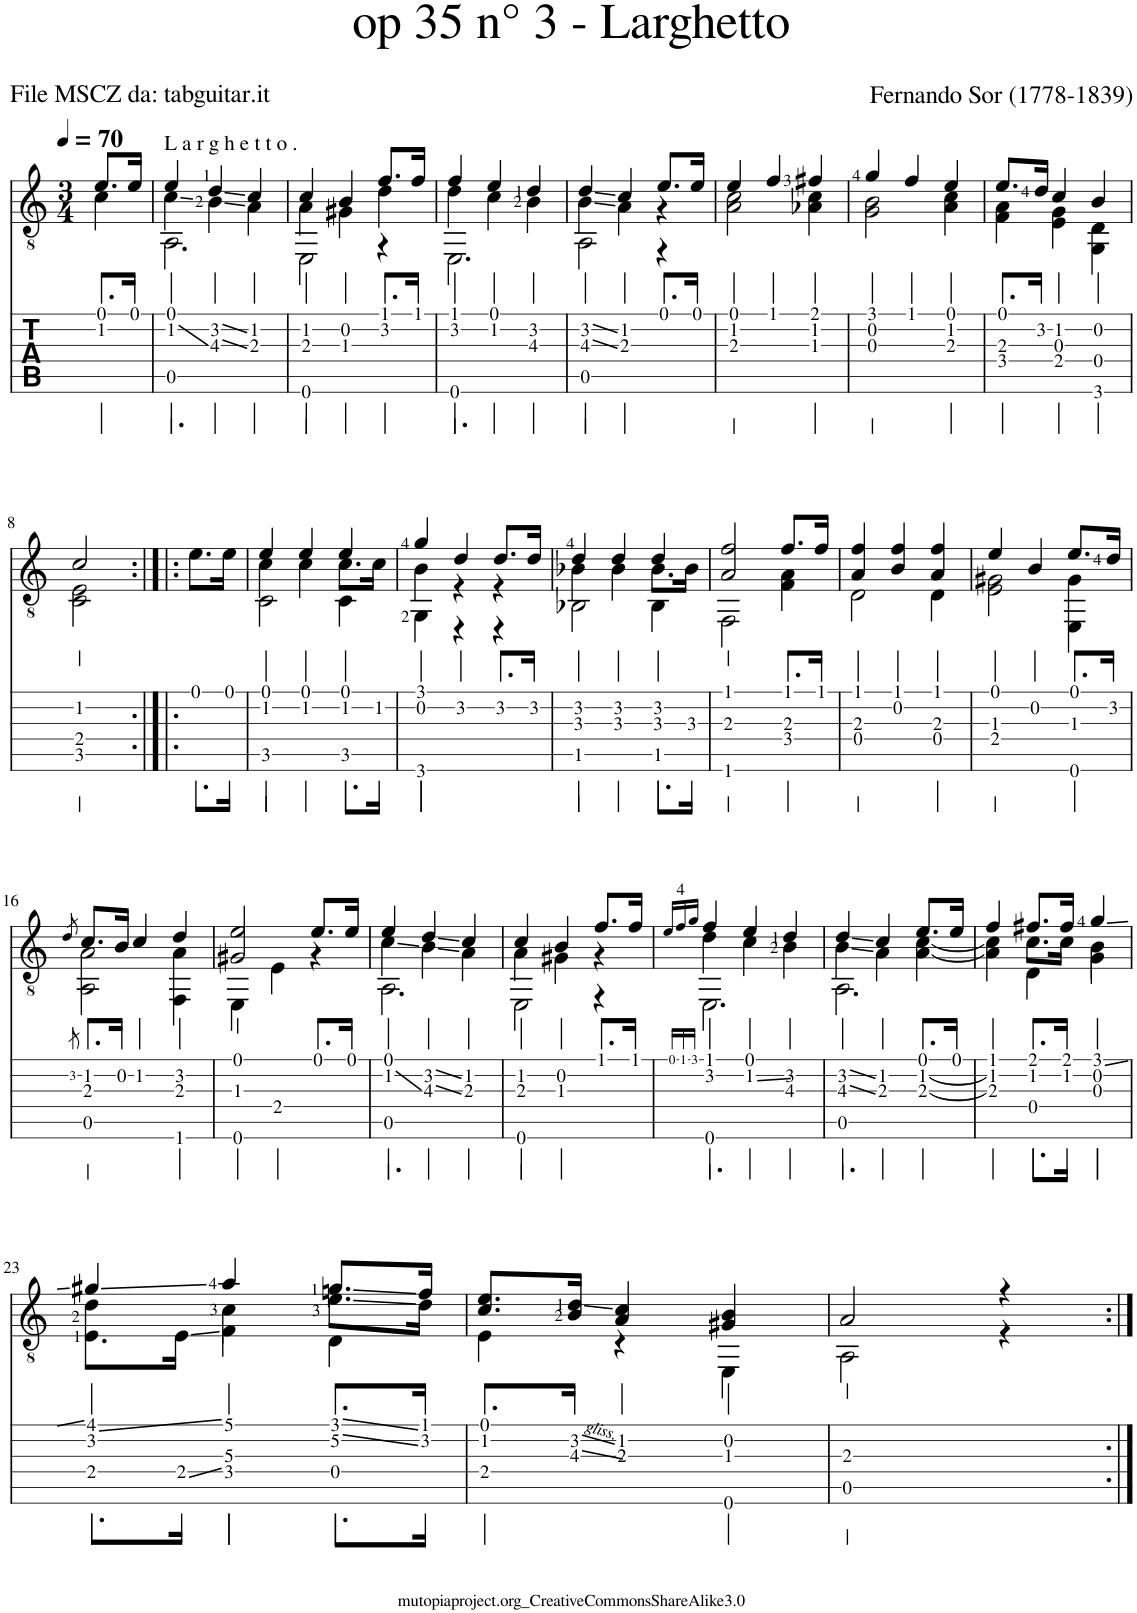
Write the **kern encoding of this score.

**kern	**kern
*part2	*part1
*staff2	*staff1
*I"Chitarra classica (Intavolatura)	*I"Guitar
*stria6	*
*	*clefGv2
*k[]	*k[]
*M3/4	*M3/4
*MM70	*MM70
=	=
*^	*^
8.e/L	4c\	8.e/L	4c\
16e/Jk	.	16e/Jk	.
=1	=1	=1	=1
*	*^	*	*^
!	!	!	!LO:TX:a:t=L a r g h e t t o .	!	!
4e/	4c\	2.AA\	4e/	4c\	2.AA\
4d/	4B\	.	4d/	4B\	.
4c/	4A\	.	4c/	4A\	.
=2	=2	=2	=2	=2	=2
4c/	4A\	2EE\	4c/	4A\	2EE\
4B/	4G#X\	.	4B/	4G#X\	.
8.f/L	4d\	4r	8.f/L	4d\	4r
16f/Jk	.	.	16f/Jk	.	.
=3	=3	=3	=3	=3	=3
4f/	4d\	2.EE\	4f/	4d\	2.EE\
4e/	4c\	.	4e/	4c\	.
4d/	4B\	.	4d/	4B\	.
=4	=4	=4	=4	=4	=4
4d/	4B\	2AA\	4d/	4B\	2AA\
4c/	4A\	.	4c/	4A\	.
8.e/L	4r	4r	8.e/L	4r	4r
16e/Jk	.	.	16e/Jk	.	.
*	*v	*v	*	*	*
*	*	*	*v	*v
=5	=5	=5	=5
4e/	2A\ 2c\	4e/	2A\ 2c\
4f/	.	4f/	.
4f#X/	4A-X\ 4c\	4f#X/	4A-X\ 4c\
=6	=6	=6	=6
4g/	2G\ 2B\	4g/	2G\ 2B\
4f/	.	4f/	.
4e/	4A\ 4c\	4e/	4A\ 4c\
=7	=7	=7	=7
8.e/L	4F\ 4A\	8.e/L	4F\ 4A\
16d/Jk	.	16d/Jk	.
4c/	4E\ 4G\	4c/	4E\ 4G\
4B/	4GG\ 4D\	4B/	4GG\ 4D\
!!LO:LB:g=z	!!
=8	=8	=8	=8
2c/	2C\ 2E\	2c/	2C\ 2E\
*v	*v	*	*
*	*v	*v
=9:|!|:	=9:|!|:
8.e\L	8.e\L
16e\Jk	16e\Jk
=10	=10
*^	*^
*	*^	*	*^
4e/	4c\	2C\	4e/	4c\	2C\
4e/	4c\	.	4e/	4c\	.
4e/	8.c\L	4C\	4e/	8.c\L	4C\
.	16c\Jk	.	.	16c\Jk	.
=11	=11	=11	=11	=11	=11
4g/	4B\	4GG\	4g/	4B\	4GG\
4d/	4r	4r	4d/	4r	4r
8.d/L	4r	4r	8.d/L	4r	4r
16d/Jk	.	.	16d/Jk	.	.
=12	=12	=12	=12	=12	=12
4d/	4B-X\	2BB-X\	4d/	4B-X\	2BB-X\
4d/	4B-\	.	4d/	4B-\	.
4d/	8.B-\L	4BB-\	4d/	8.B-\L	4BB-\
.	16B-\Jk	.	.	16B-\Jk	.
*	*v	*v	*	*	*
*	*	*	*v	*v
=13	=13	=13	=13
2A/ 2f/	2FF\	2A/ 2f/	2FF\
8.f/L	4F\ 4A\	8.f/L	4F\ 4A\
16f/Jk	.	16f/Jk	.
=14	=14	=14	=14
4A/ 4f/	2D\	4A/ 4f/	2D\
4B/ 4f/	.	4B/ 4f/	.
4A/ 4f/	4D\	4A/ 4f/	4D\
=15	=15	=15	=15
4e/	2E\ 2G#X\	4e/	2E\ 2G#X\
4B/	.	4B/	.
8.e/L	4EE\ 4G#\	8.e/L	4EE\ 4G#\
16d/Jk	.	16d/Jk	.
!!LO:LB:g=z	!!
=16	=16	=16	=16
8qd/	.	8qd/	.
8.c/L	2AA\ 2A\	8.c/L	2AA\ 2A\
16B/Jk	.	16B/Jk	.
4c/	.	4c/	.
4d/	4FF\ 4A\	4d/	4FF\ 4A\
=17	=17	=17	=17
2G#X/ 2e/	4EE\	2G#X/ 2e/	4EE\
.	4E\	.	4E\
8.e/L	4r	8.e/L	4r
16e/Jk	.	16e/Jk	.
=18	=18	=18	=18
*	*^	*	*^
4e/	4c\	2.AA\	4e/	4c\	2.AA\
4d/	4B\	.	4d/	4B\	.
4c/	4A\	.	4c/	4A\	.
=19	=19	=19	=19	=19	=19
4c/	4A\	2EE\	4c/	4A\	2EE\
4B/	4G#X\	.	4B/	4G#X\	.
8.f/L	4r	4r	8.f/L	4r	4r
16f/Jk	.	.	16f/Jk	.	.
=20	=20	=20	=20	=20	=20
16qe/LL	.	.	16qe/LL	.	.
16qf/	.	.	16qf/	.	.
16qg/JJ	.	.	16qg/JJ	.	.
4f/	4d\	2.EE\	4f/	4d\	2.EE\
4e/	4c\	.	4e/	4c\	.
4d/	4B\	.	4d/	4B\	.
=21	=21	=21	=21	=21	=21
4d/	4B\	2.AA\	4d/	4B\	2.AA\
4c/	4A\	.	4c/	4A\	.
8.e/L	[4A\ [4c\	.	8.e/L	[4A\ [4c\	.
16e/Jk	.	.	16e/Jk	.	.
=22	=22	=22	=22	=22	=22
4f/	4A\] 4c\]	4ryy	4f/	4A\] 4c\]	4ryy
8.f#X/L	8.c\L	4D\	8.f#X/L	8.c\L	4D\
16f#/Jk	16c\Jk	.	16f#/Jk	16c\Jk	.
4g/	4B\	4G\	4g/	4B\	4G\
!!LO:LB:g=z	!!	!!
=23	=23	=23	=23	=23	=23
4g#X/	4d\	8.E\L	4g#X/	4d\	8.E\L
.	.	16E\Jk	.	.	16E\Jk
4a/	4c\	4F\	4a/	4c\	4F\
8.gn/L	8.e\L	4D\	8.gn/L	8.e\L	4D\
16f/Jk	16d\Jk	.	16f/Jk	16d\Jk	.
*	*v	*v	*	*	*
*	*	*	*v	*v
=24	=24	=24	=24
8.c/ 8.e/L	4E\	8.c/ 8.e/L	4E\
16B/ 16d/Jk	.	16B/ 16d/Jk	.
4A/ 4c/	4r	4A/ 4c/	4r
4G#X/ 4B/	4EE\	4G#X/ 4B/	4EE\
=25	=25	=25	=25
2A/	2AA\	2A/	2AA\
4r	4r	4r	4r
*v	*v	*	*
*	*v	*v
=:|!	=:|!
*-	*-
